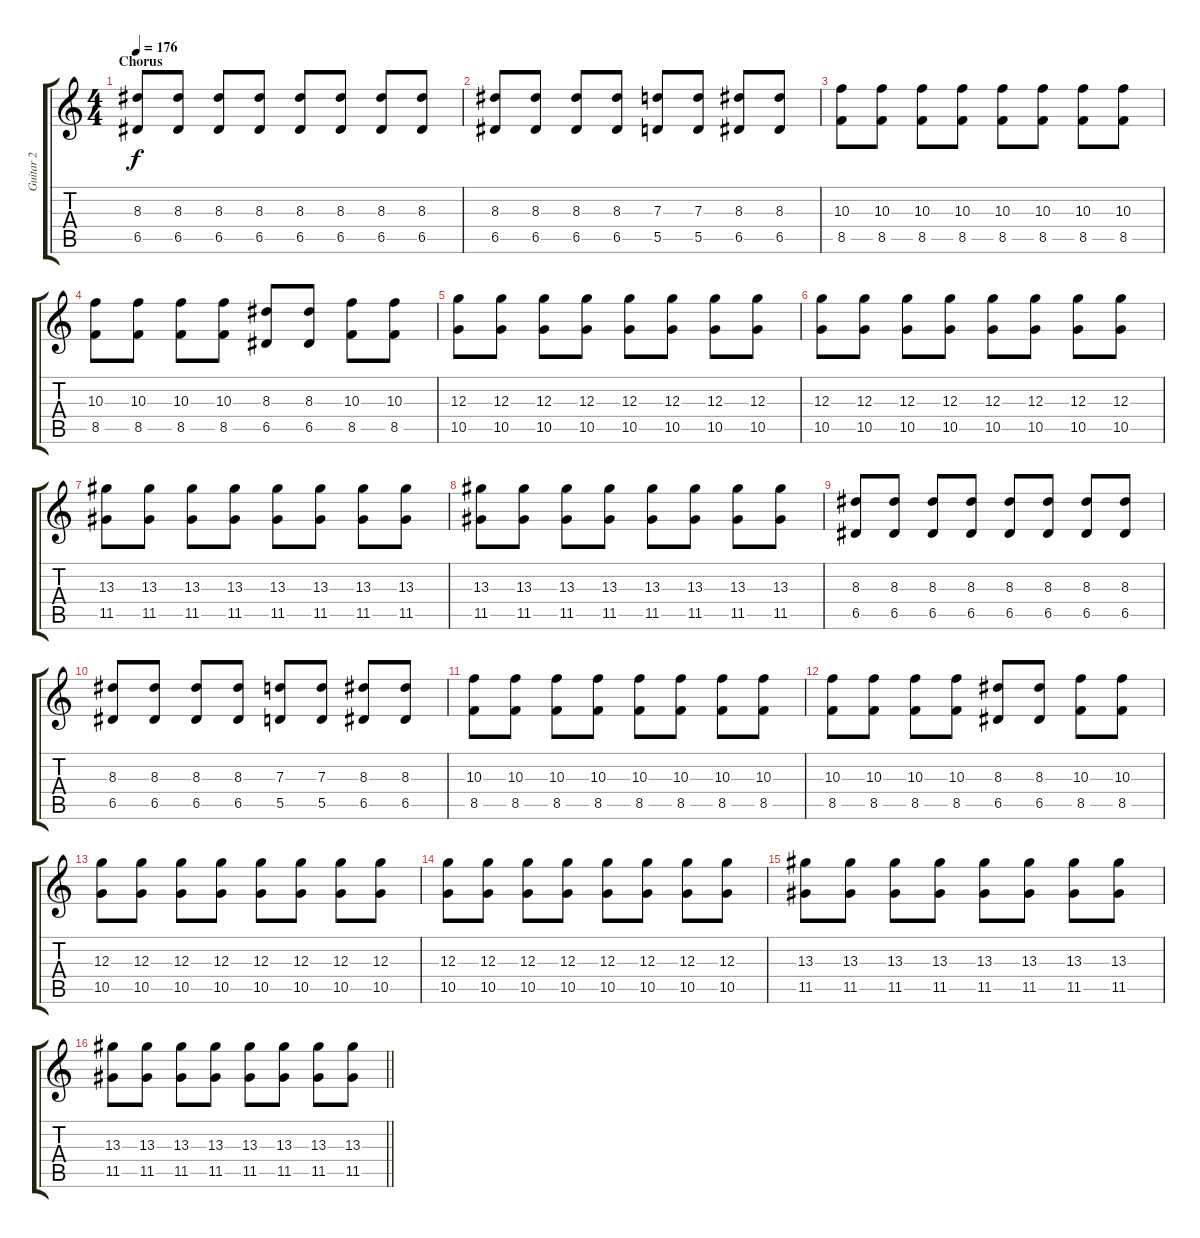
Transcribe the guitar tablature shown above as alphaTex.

\track ("Guitar 2" "Guitar 2") {instrument distortionguitar}
\staff {score tabs}
\tuning (E4 B3 G3 D3 A2 D2) {hide}
\ts (4 4)
\section ("" "Chorus")
\tempo 176
\clef g2
\ks c
(8.3 6.5).8{dy f} (8.3 6.5).8 (8.3 6.5).8 (8.3 6.5).8 (8.3 6.5).8 (8.3 6.5).8 (8.3 6.5).8 (8.3 6.5).8 |
(8.3 6.5).8 (8.3 6.5).8 (8.3 6.5).8 (8.3 6.5).8 (7.3 5.5).8 (7.3 5.5).8 (8.3 6.5).8 (8.3 6.5).8 |
(10.3 8.5).8 (10.3 8.5).8 (10.3 8.5).8 (10.3 8.5).8 (10.3 8.5).8 (10.3 8.5).8 (10.3 8.5).8 (10.3 8.5).8 |
(10.3 8.5).8 (10.3 8.5).8 (10.3 8.5).8 (10.3 8.5).8 (8.3 6.5).8 (8.3 6.5).8 (10.3 8.5).8 (10.3 8.5).8 |
(12.3 10.5).8 (12.3 10.5).8 (12.3 10.5).8 (12.3 10.5).8 (12.3 10.5).8 (12.3 10.5).8 (12.3 10.5).8 (12.3 10.5).8 |
(12.3 10.5).8 (12.3 10.5).8 (12.3 10.5).8 (12.3 10.5).8 (12.3 10.5).8 (12.3 10.5).8 (12.3 10.5).8 (12.3 10.5).8 |
(13.3 11.5).8 (13.3 11.5).8 (13.3 11.5).8 (13.3 11.5).8 (13.3 11.5).8 (13.3 11.5).8 (13.3 11.5).8 (13.3 11.5).8 |
(13.3 11.5).8 (13.3 11.5).8 (13.3 11.5).8 (13.3 11.5).8 (13.3 11.5).8 (13.3 11.5).8 (13.3 11.5).8 (13.3 11.5).8 |
(8.3 6.5).8 (8.3 6.5).8 (8.3 6.5).8 (8.3 6.5).8 (8.3 6.5).8 (8.3 6.5).8 (8.3 6.5).8 (8.3 6.5).8 |
(8.3 6.5).8 (8.3 6.5).8 (8.3 6.5).8 (8.3 6.5).8 (7.3 5.5).8 (7.3 5.5).8 (8.3 6.5).8 (8.3 6.5).8 |
(10.3 8.5).8 (10.3 8.5).8 (10.3 8.5).8 (10.3 8.5).8 (10.3 8.5).8 (10.3 8.5).8 (10.3 8.5).8 (10.3 8.5).8 |
(10.3 8.5).8 (10.3 8.5).8 (10.3 8.5).8 (10.3 8.5).8 (8.3 6.5).8 (8.3 6.5).8 (10.3 8.5).8 (10.3 8.5).8 |
(12.3 10.5).8 (12.3 10.5).8 (12.3 10.5).8 (12.3 10.5).8 (12.3 10.5).8 (12.3 10.5).8 (12.3 10.5).8 (12.3 10.5).8 |
(12.3 10.5).8 (12.3 10.5).8 (12.3 10.5).8 (12.3 10.5).8 (12.3 10.5).8 (12.3 10.5).8 (12.3 10.5).8 (12.3 10.5).8 |
(13.3 11.5).8 (13.3 11.5).8 (13.3 11.5).8 (13.3 11.5).8 (13.3 11.5).8 (13.3 11.5).8 (13.3 11.5).8 (13.3 11.5).8 |
\barLineRight lightlight
(13.3 11.5).8 (13.3 11.5).8 (13.3 11.5).8 (13.3 11.5).8 (13.3 11.5).8 (13.3 11.5).8 (13.3 11.5).8 (13.3 11.5).8
